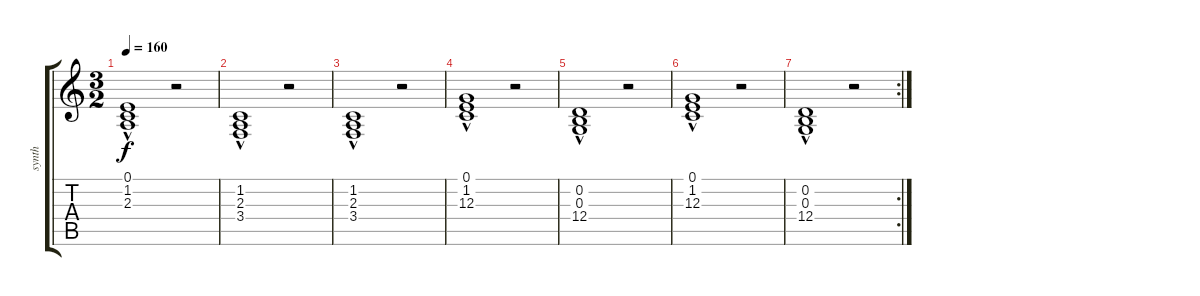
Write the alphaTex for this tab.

\track ("synth" "synth") {instrument synthvoice}
\staff {score tabs}
\tuning (E4 B3 G3 D3 A2 E2) {hide}
\ts (3 2)
\tempo 160
\clef g2
\ks c
(0.1{hac} 1.2{hac} 2.3{hac}).1{dy f} r.2 |
(1.2{hac} 2.3{hac} 3.4{hac}).1 r.2 |
(1.2{hac} 2.3{hac} 3.4{hac}).1 r.2 |
(0.1{hac} 1.2{hac} 12.3{hac}).1 r.2 |
(0.2{hac} 0.3{hac} 12.4{hac}).1 r.2 |
(0.1{hac} 1.2{hac} 12.3).1 r.2 |
\rc 2
(0.2{hac} 0.3{hac} 12.4{hac}).1 r.2
